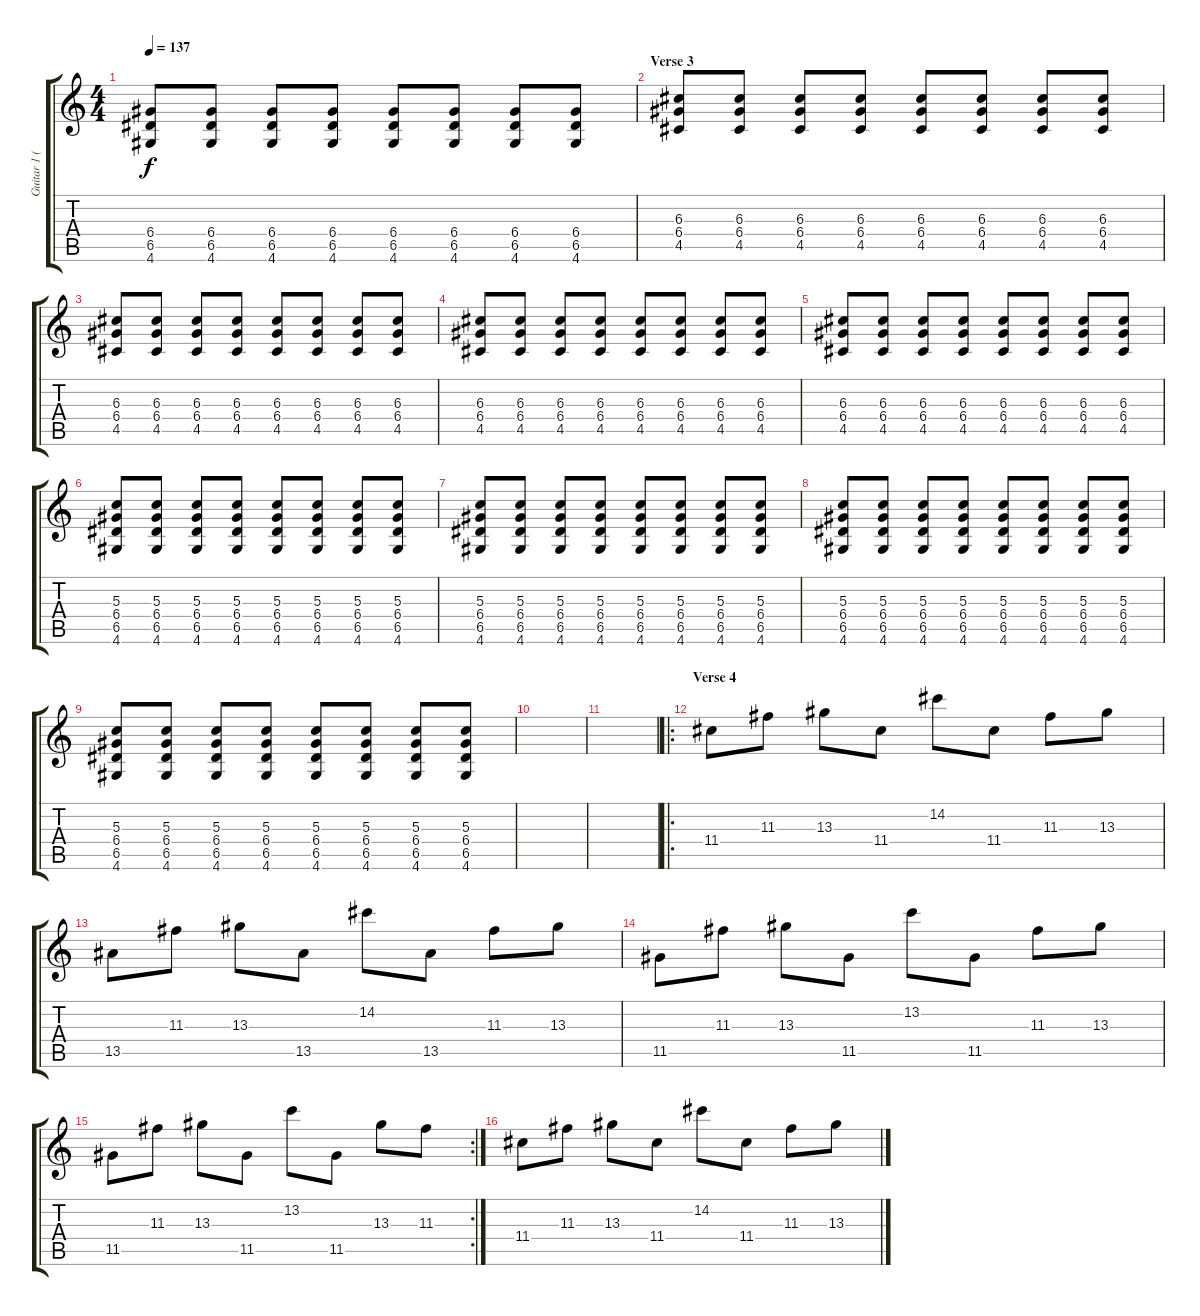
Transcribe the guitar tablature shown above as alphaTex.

\track ("Guitar 1 (Nick)" "Guitar 1 (") {instrument electricguitarjazz}
\staff {score tabs}
\tuning (E4 B3 G3 D3 A2 E2) {hide}
\ts (4 4)
\tempo 137
\clef g2
\ks c
(6.4 6.5 4.6).8{dy f} (6.4 6.5 4.6).8 (6.4 6.5 4.6).8 (6.4 6.5 4.6).8 (6.4 6.5 4.6).8{volume 8 instrument distortionguitar} (6.4 6.5 4.6).8{volume 9} (6.4 6.5 4.6).8{volume 10} (6.4 6.5 4.6).8{volume 11} |
\section ("" "Verse 3")
(6.3 6.4 4.5).8{volume 12 instrument distortionguitar} (6.3 6.4 4.5).8 (6.3 6.4 4.5).8 (6.3 6.4 4.5).8 (6.3 6.4 4.5).8 (6.3 6.4 4.5).8 (6.3 6.4 4.5).8 (6.3 6.4 4.5).8 |
(6.3 6.4 4.5).8 (6.3 6.4 4.5).8 (6.3 6.4 4.5).8 (6.3 6.4 4.5).8 (6.3 6.4 4.5).8 (6.3 6.4 4.5).8 (6.3 6.4 4.5).8 (6.3 6.4 4.5).8 |
(6.3 6.4 4.5).8 (6.3 6.4 4.5).8 (6.3 6.4 4.5).8 (6.3 6.4 4.5).8 (6.3 6.4 4.5).8 (6.3 6.4 4.5).8 (6.3 6.4 4.5).8 (6.3 6.4 4.5).8 |
(6.3 6.4 4.5).8 (6.3 6.4 4.5).8 (6.3 6.4 4.5).8 (6.3 6.4 4.5).8 (6.3 6.4 4.5).8 (6.3 6.4 4.5).8 (6.3 6.4 4.5).8 (6.3 6.4 4.5).8 |
(5.3 6.4 6.5 4.6).8 (5.3 6.4 6.5 4.6).8 (5.3 6.4 6.5 4.6).8 (5.3 6.4 6.5 4.6).8 (5.3 6.4 6.5 4.6).8 (5.3 6.4 6.5 4.6).8 (5.3 6.4 6.5 4.6).8 (5.3 6.4 6.5 4.6).8 |
(5.3 6.4 6.5 4.6).8 (5.3 6.4 6.5 4.6).8 (5.3 6.4 6.5 4.6).8 (5.3 6.4 6.5 4.6).8 (5.3 6.4 6.5 4.6).8 (5.3 6.4 6.5 4.6).8 (5.3 6.4 6.5 4.6).8 (5.3 6.4 6.5 4.6).8 |
(5.3 6.4 6.5 4.6).8 (5.3 6.4 6.5 4.6).8 (5.3 6.4 6.5 4.6).8 (5.3 6.4 6.5 4.6).8 (5.3 6.4 6.5 4.6).8 (5.3 6.4 6.5 4.6).8 (5.3 6.4 6.5 4.6).8 (5.3 6.4 6.5 4.6).8 |
(5.3 6.4 6.5 4.6).8 (5.3 6.4 6.5 4.6).8 (5.3 6.4 6.5 4.6).8 (5.3 6.4 6.5 4.6).8 (5.3 6.4 6.5 4.6).8 (5.3 6.4 6.5 4.6).8 (5.3 6.4 6.5 4.6).8 (5.3 6.4 6.5 4.6).8 |
|
|
\ro
\section ("" "Verse 4")
11.4.8{volume 12 instrument electricguitarjazz} 11.3.8 13.3.8 11.4.8 14.2.8 11.4.8 11.3.8 13.3.8 |
13.5.8 11.3.8 13.3.8 13.5.8 14.2.8 13.5.8 11.3.8 13.3.8 |
11.5.8 11.3.8 13.3.8 11.5.8 13.2.8 11.5.8 11.3.8 13.3.8 |
\rc 2
11.5.8 11.3.8 13.3.8 11.5.8 13.2.8 11.5.8 13.3.8 11.3.8 |
11.4.8 11.3.8 13.3.8 11.4.8 14.2.8 11.4.8 11.3.8 13.3.8
